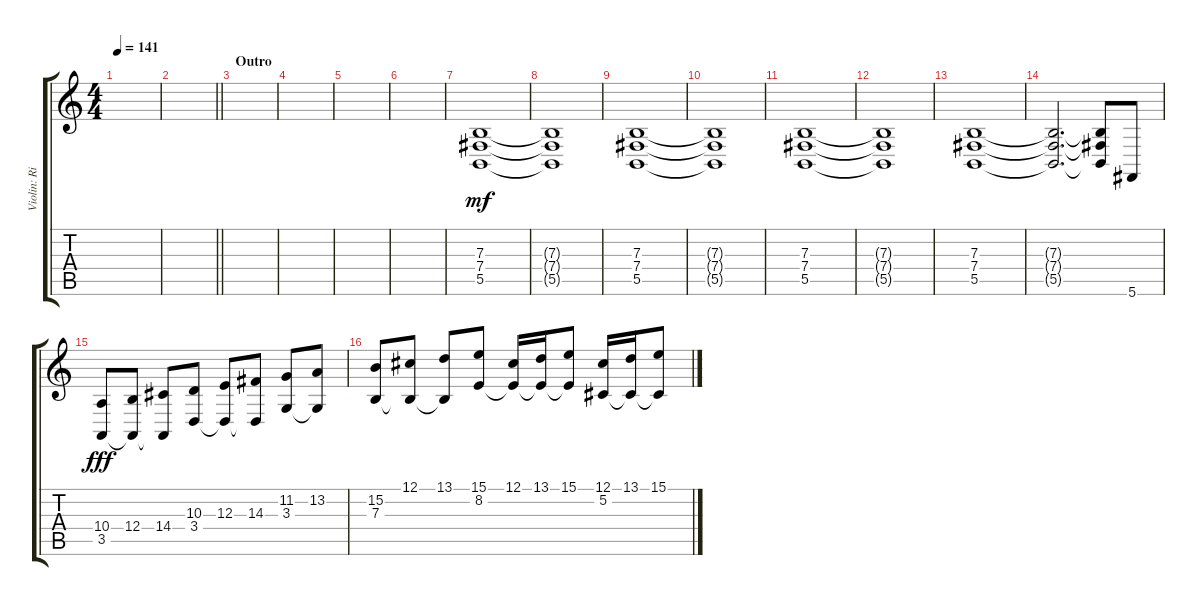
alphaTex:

\track ("Violin: Rick" "Violin: Ri") {instrument synthstrings1}
\staff {score tabs}
\tuning (Db4 Ab3 E3 B2 Gb2 Db2) {hide}
\ts (4 4)
\tempo 141
\clef g2
\ks c
|
\barLineRight lightlight
|
\section ("" "Outro")
|
|
|
|
(7.3 7.4 5.5).1{dy mf} |
(7.3{t} 7.4{t} 5.5{t}).1 |
(7.3 7.4 5.5).1 |
(7.3{t} 7.4{t} 5.5{t}).1 |
(7.3 7.4 5.5).1 |
(7.3{t} 7.4{t} 5.5{t}).1 |
(7.3 7.4 5.5).1 |
(7.3{t} 7.4{t} 5.5{t}).2{d} (7.3{t} 7.4{t} 5.5{t}).8 5.6.8 |
(10.4 3.5).8{dy fff} (12.4 3.5{t}).8 (14.4 3.5{t}).8 (10.3 3.4).8 (12.3 3.4{t}).8 (14.3 3.4{t}).8 (11.2 3.3).8 (13.2 3.3{t}).8 |
(15.2 7.3).8 (12.1 7.3{t}).8 (13.1 7.3{t}).8 (15.1 8.2).8 (12.1 8.2{t}).16 (13.1 8.2{t}).16 (15.1 8.2{t}).8 (12.1 5.2).16 (13.1 5.2{t}).16 (15.1 5.2{t}).8
